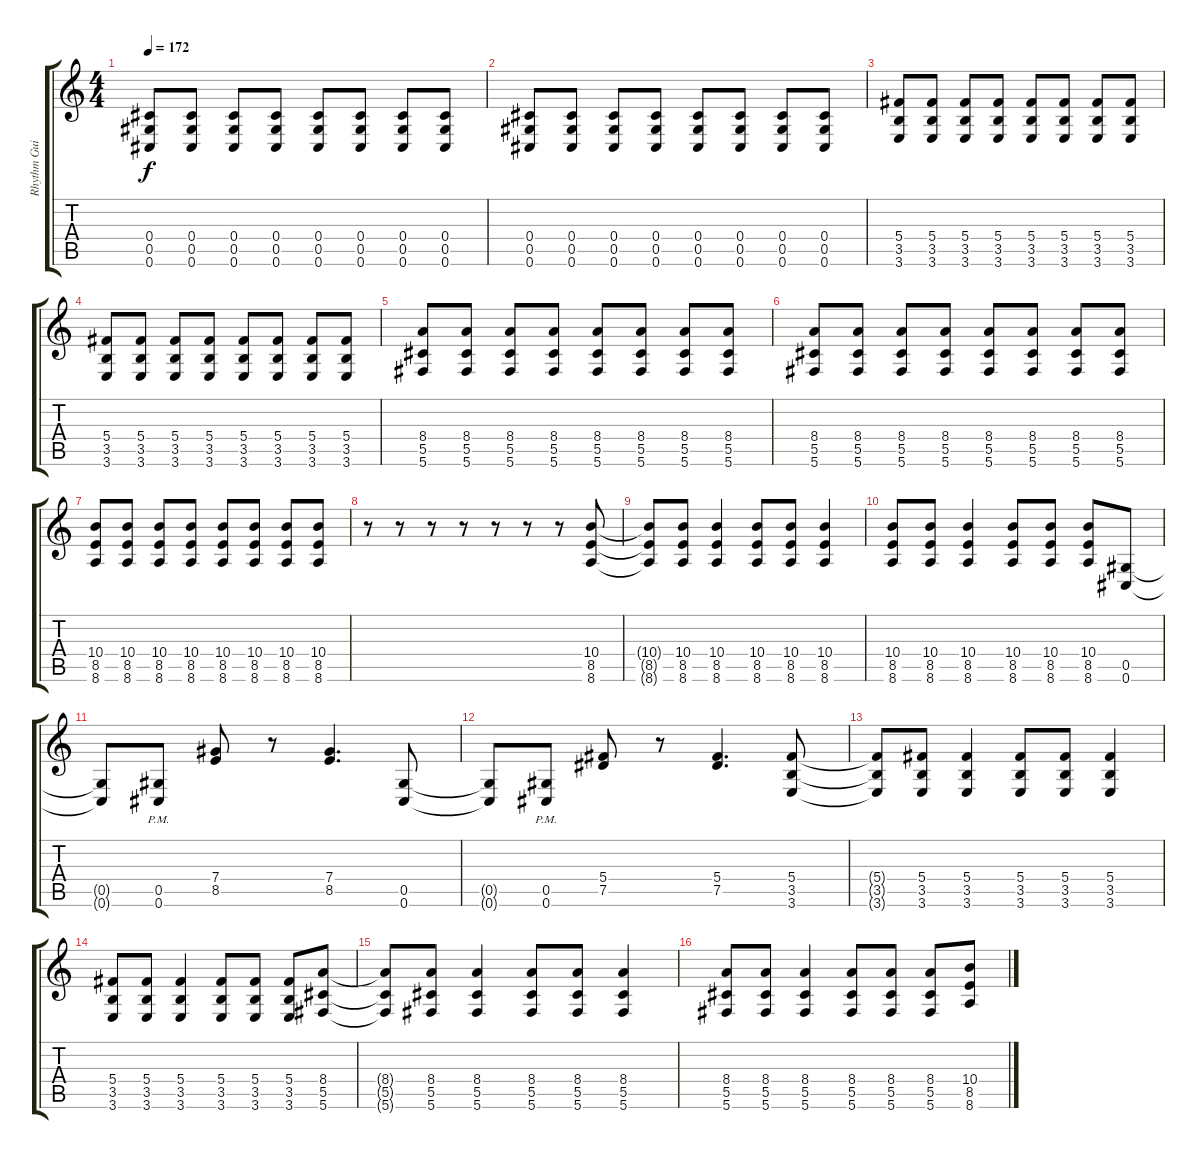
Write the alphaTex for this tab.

\track ("Rhythm Guitar" "Rhythm Gui") {instrument distortionguitar}
\staff {score tabs}
\tuning (Eb4 Bb3 Gb3 Db3 Ab2 Db2) {hide}
\ts (4 4)
\tempo 172
\clef g2
\ks c
(0.4 0.5 0.6).8{dy f} (0.4 0.5 0.6).8 (0.4 0.5 0.6).8 (0.4 0.5 0.6).8 (0.4 0.5 0.6).8 (0.4 0.5 0.6).8 (0.4 0.5 0.6).8 (0.4 0.5 0.6).8 |
(0.4 0.5 0.6).8 (0.4 0.5 0.6).8 (0.4 0.5 0.6).8 (0.4 0.5 0.6).8 (0.4 0.5 0.6).8 (0.4 0.5 0.6).8 (0.4 0.5 0.6).8 (0.4 0.5 0.6).8 |
(5.4 3.5 3.6).8 (5.4 3.5 3.6).8 (5.4 3.5 3.6).8 (5.4 3.5 3.6).8 (5.4 3.5 3.6).8 (5.4 3.5 3.6).8 (5.4 3.5 3.6).8 (5.4 3.5 3.6).8 |
(5.4 3.5 3.6).8 (5.4 3.5 3.6).8 (5.4 3.5 3.6).8 (5.4 3.5 3.6).8 (5.4 3.5 3.6).8 (5.4 3.5 3.6).8 (5.4 3.5 3.6).8 (5.4 3.5 3.6).8 |
(8.4 5.5 5.6).8 (8.4 5.5 5.6).8 (8.4 5.5 5.6).8 (8.4 5.5 5.6).8 (8.4 5.5 5.6).8 (8.4 5.5 5.6).8 (8.4 5.5 5.6).8 (8.4 5.5 5.6).8 |
(8.4 5.5 5.6).8 (8.4 5.5 5.6).8 (8.4 5.5 5.6).8 (8.4 5.5 5.6).8 (8.4 5.5 5.6).8 (8.4 5.5 5.6).8 (8.4 5.5 5.6).8 (8.4 5.5 5.6).8 |
(10.4 8.5 8.6).8 (10.4 8.5 8.6).8 (10.4 8.5 8.6).8 (10.4 8.5 8.6).8 (10.4 8.5 8.6).8 (10.4 8.5 8.6).8 (10.4 8.5 8.6).8 (10.4 8.5 8.6).8 |
r.8 r.8 r.8 r.8 r.8 r.8 r.8 (10.4 8.5 8.6).8 |
(10.4{t} 8.5{t} 8.6{t}).8 (10.4 8.5 8.6).8 (10.4 8.5 8.6).4 (10.4 8.5 8.6).8 (10.4 8.5 8.6).8 (10.4 8.5 8.6).4 |
(10.4 8.5 8.6).8 (10.4 8.5 8.6).8 (10.4 8.5 8.6).4 (10.4 8.5 8.6).8 (10.4 8.5 8.6).8 (10.4 8.5 8.6).8 (0.5 0.6).8 |
(0.5{t} 0.6{t}).8 (0.5{pm} 0.6{pm}).8 (7.4 8.5).8 r.8 (7.4 8.5).4{d} (0.5 0.6).8 |
(0.5{t} 0.6{t}).8 (0.5{pm} 0.6{pm}).8 (5.4 7.5).8 r.8 (5.4 7.5).4{d} (5.4 3.5 3.6).8 |
(5.4{t} 3.5{t} 3.6{t}).8 (5.4 3.5 3.6).8 (5.4 3.5 3.6).4 (5.4 3.5 3.6).8 (5.4 3.5 3.6).8 (5.4 3.5 3.6).4 |
(5.4 3.5 3.6).8 (5.4 3.5 3.6).8 (5.4 3.5 3.6).4 (5.4 3.5 3.6).8 (5.4 3.5 3.6).8 (5.4 3.5 3.6).8 (8.4 5.5 5.6).8 |
(8.4{t} 5.5{t} 5.6{t}).8 (8.4 5.5 5.6).8 (8.4 5.5 5.6).4 (8.4 5.5 5.6).8 (8.4 5.5 5.6).8 (8.4 5.5 5.6).4 |
(8.4 5.5 5.6).8 (8.4 5.5 5.6).8 (8.4 5.5 5.6).4 (8.4 5.5 5.6).8 (8.4 5.5 5.6).8 (8.4 5.5 5.6).8 (10.4 8.5 8.6).8
